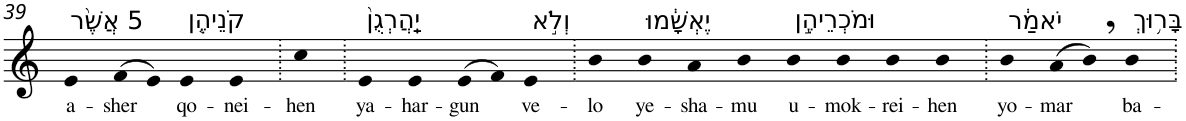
**kern	**text
*part1	*part1
*staff1	*staff1
*I"Piano	*
*I'Pno	*
!!LO:PB:g=z
*clefG2	*
*k[]	*
=39	=39
!LO:TX:a:t=5 אֲשֶׁ֨ר	!
!	!LO:LY:b
4e	a-
!	!LO:LY:b
(>8f	-sher
8e)	.
!LO:TX:a:t=קֹנֵיהֶ֤ן	!
!	!LO:LY:b
4e	qo-
!	!LO:LY:b
4e	-nei-
=40.	=40.
!	!LO:LY:b
4cc	-hen
=41.	=41.
!LO:TX:a:t=יַֽהֲרְגֻן֙	!
!	!LO:LY:b
4e	ya-
!	!LO:LY:b
4e	-har-
!	!LO:LY:b
(>8e	-gun
8f)	.
!LO:TX:a:t=וְלֹ֣א	!
!	!LO:LY:b
4e	ve-
=42.	=42.
!	!LO:LY:b
4b	-lo
!LO:TX:a:t=יֶאְשָׁ֔מוּ	!
!	!LO:LY:b
4b	ye-
!	!LO:LY:b
4a	-sha-
!	!LO:LY:b
4b	-mu
!LO:TX:a:t=וּמֹכְרֵיהֶ֣ן	!
!	!LO:LY:b
4b	u-
!	!LO:LY:b
4b	-mok-
!	!LO:LY:b
4b	-rei-
!	!LO:LY:b
4b	-hen
=43.	=43.
!LO:TX:a:t=יֹאמַ֔ר	!
!	!LO:LY:b
4b	yo-
!	!LO:LY:b
(>8a	-mar
8b,)	.
!LO:TX:a:t=בָּר֥וּךְ	!
!	!LO:LY:b
4b	ba-
=.	=.
*-	*-
